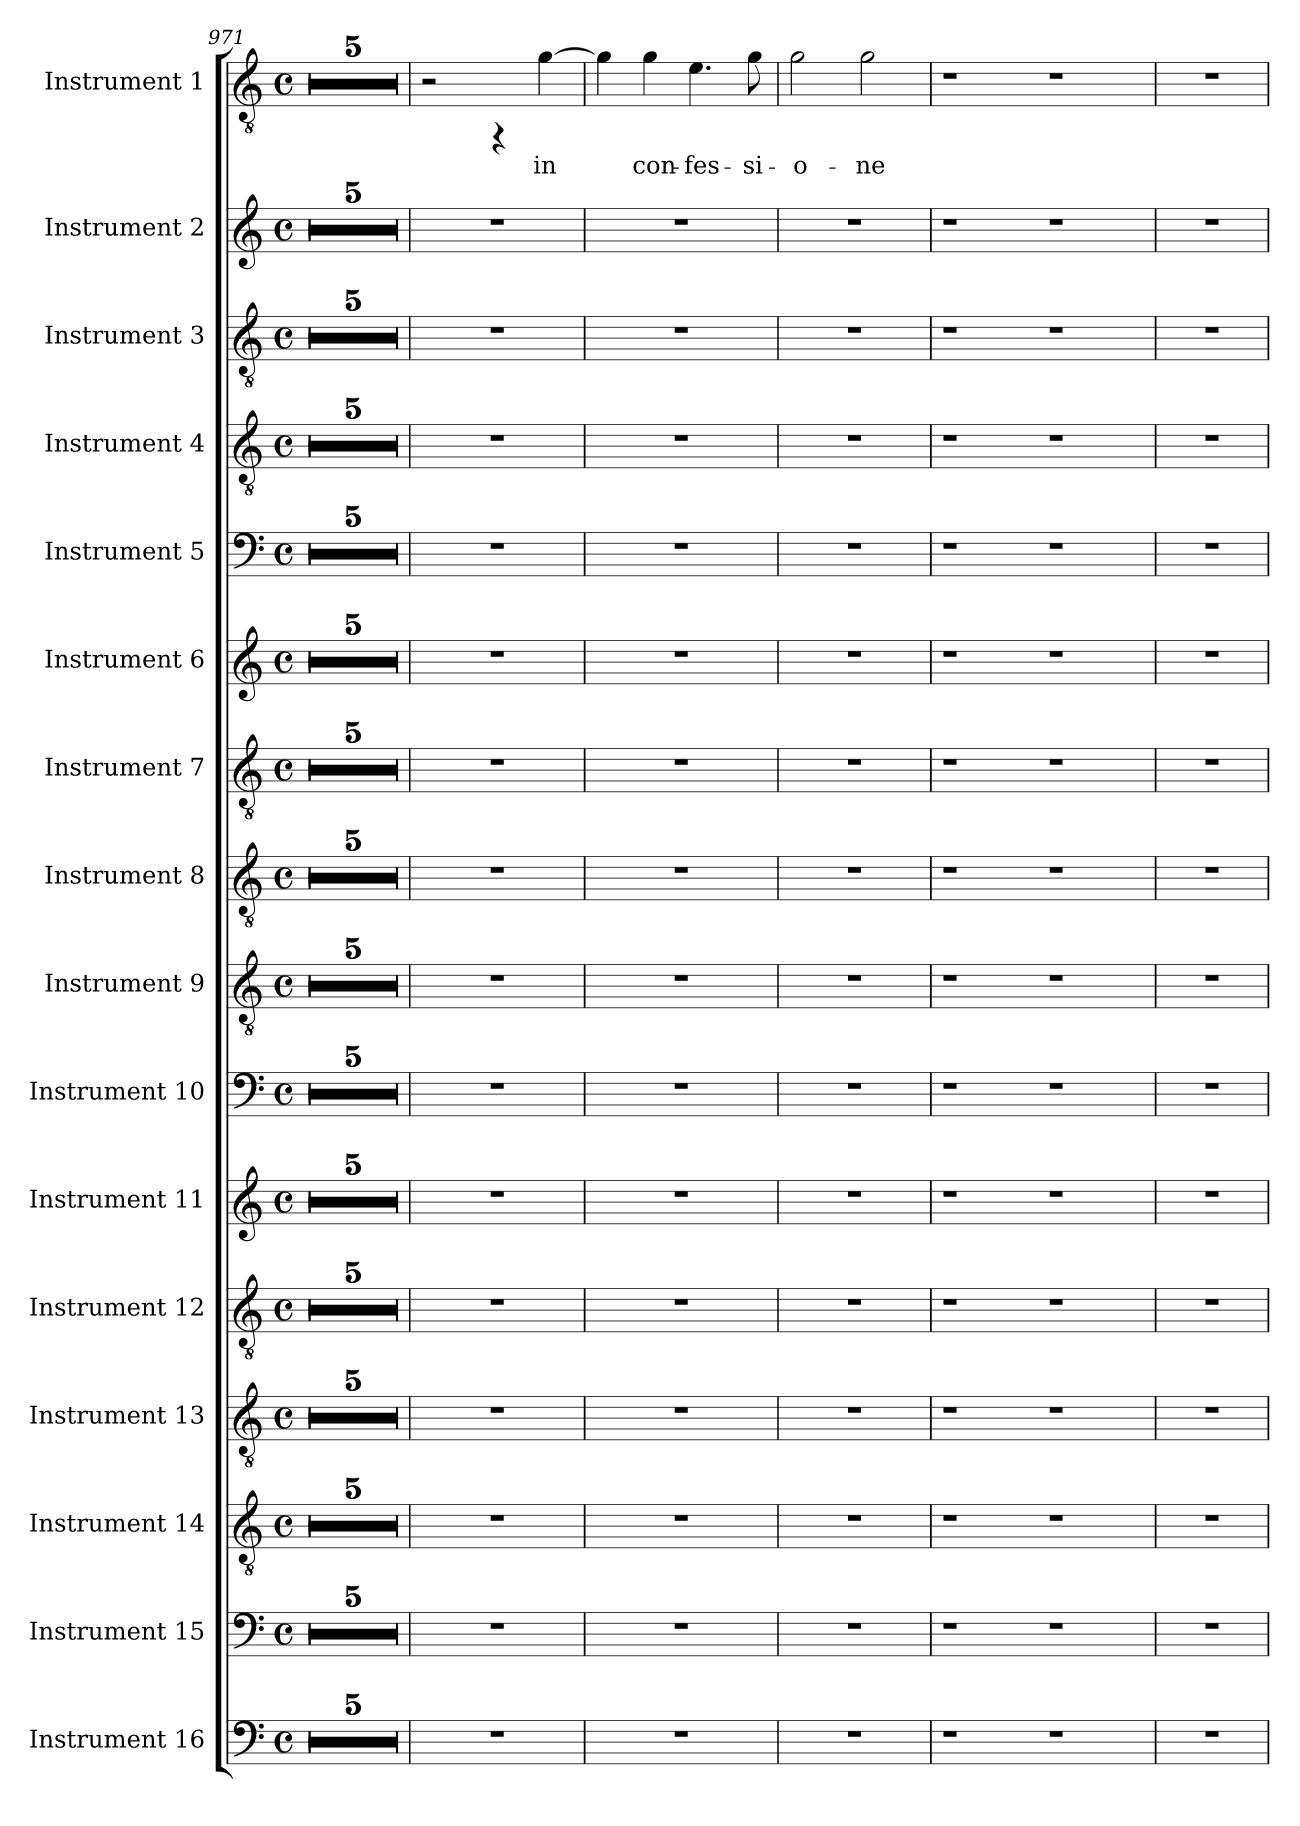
**kern	**kern	**kern	**kern	**kern	**kern	**kern	**kern	**kern	**kern	**kern	**kern	**kern	**kern	**kern	**kern	**text
*part16	*part15	*part14	*part13	*part12	*part11	*part10	*part9	*part8	*part7	*part6	*part5	*part4	*part3	*part2	*part1	*part1
*staff16	*staff15	*staff14	*staff13	*staff12	*staff11	*staff10	*staff9	*staff8	*staff7	*staff6	*staff5	*staff4	*staff3	*staff2	*staff1	*staff1
*I"Instrument 16	*I"Instrument 15	*I"Instrument 14	*I"Instrument 13	*I"Instrument 12	*I"Instrument 11	*I"Instrument 10	*I"Instrument 9	*I"Instrument 8	*I"Instrument 7	*I"Instrument 6	*I"Instrument 5	*I"Instrument 4	*I"Instrument 3	*I"Instrument 2	*I"Instrument 1	*
*clefF4	*clefF4	*clefGv2	*clefGv2	*clefGv2	*clefG2	*clefF4	*clefGv2	*clefGv2	*clefGv2	*clefG2	*clefF4	*clefGv2	*clefGv2	*clefG2	*clefGv2	*
*k[]	*k[]	*k[]	*k[]	*k[]	*k[]	*k[]	*k[]	*k[]	*k[]	*k[]	*k[]	*k[]	*k[]	*k[]	*k[]	*
*C:	*C:	*C:	*C:	*C:	*C:	*C:	*C:	*C:	*C:	*C:	*C:	*C:	*C:	*C:	*C:	*
*M4/4	*M4/4	*M4/4	*M4/4	*M4/4	*M4/4	*M4/4	*M4/4	*M4/4	*M4/4	*M4/4	*M4/4	*M4/4	*M4/4	*M4/4	*M4/4	*
*met(c)	*met(c)	*met(c)	*met(c)	*met(c)	*met(c)	*met(c)	*met(c)	*met(c)	*met(c)	*met(c)	*met(c)	*met(c)	*met(c)	*met(c)	*met(c)	*
=971	=971	=971	=971	=971	=971	=971	=971	=971	=971	=971	=971	=971	=971	=971	=971	=971
1r	1r	1r	1r	1r	1r	1r	1r	1r	1r	1r	1r	1r	1r	1r	1r	.
=972	=972	=972	=972	=972	=972	=972	=972	=972	=972	=972	=972	=972	=972	=972	=972	=972
1r	1r	1r	1r	1r	1r	1r	1r	1r	1r	1r	1r	1r	1r	1r	1r	.
=973	=973	=973	=973	=973	=973	=973	=973	=973	=973	=973	=973	=973	=973	=973	=973	=973
1r	1r	1r	1r	1r	1r	1r	1r	1r	1r	1r	1r	1r	1r	1r	1r	.
=974	=974	=974	=974	=974	=974	=974	=974	=974	=974	=974	=974	=974	=974	=974	=974	=974
1r	1r	1r	1r	1r	1r	1r	1r	1r	1r	1r	1r	1r	1r	1r	1r	.
=975	=975	=975	=975	=975	=975	=975	=975	=975	=975	=975	=975	=975	=975	=975	=975	=975
1r	1r	1r	1r	1r	1r	1r	1r	1r	1r	1r	1r	1r	1r	1r	1r	.
=976	=976	=976	=976	=976	=976	=976	=976	=976	=976	=976	=976	=976	=976	=976	=976	=976
1r	1r	1r	1r	1r	1r	1r	1r	1r	1r	1r	1r	1r	1r	1r	2r	.
.	.	.	.	.	.	.	.	.	.	.	.	.	.	.	4rFF	.
!	!	!	!	!	!	!	!	!	!	!	!	!	!	!	!	!LO:LY:b:cj
.	.	.	.	.	.	.	.	.	.	.	.	.	.	.	[>4g\	in
=977	=977	=977	=977	=977	=977	=977	=977	=977	=977	=977	=977	=977	=977	=977	=977	=977
!	!	!	!	!	!	!	!	!	!	!	!	!	!	!	!	!LO:LY:b:cj
1r	1r	1r	1r	1r	1r	1r	1r	1r	1r	1r	1r	1r	1r	1r	4g\]	.
!	!	!	!	!	!	!	!	!	!	!	!	!	!	!	!	!LO:LY:b:cj
.	.	.	.	.	.	.	.	.	.	.	.	.	.	.	4g\	con-
!	!	!	!	!	!	!	!	!	!	!	!	!	!	!	!	!LO:LY:b:cj
.	.	.	.	.	.	.	.	.	.	.	.	.	.	.	4.e\	-fes-
!	!	!	!	!	!	!	!	!	!	!	!	!	!	!	!	!LO:LY:b:cj
.	.	.	.	.	.	.	.	.	.	.	.	.	.	.	8g\	-si-
=978	=978	=978	=978	=978	=978	=978	=978	=978	=978	=978	=978	=978	=978	=978	=978	=978
!	!	!	!	!	!	!	!	!	!	!	!	!	!	!	!	!LO:LY:b:cj
1r	1r	1r	1r	1r	1r	1r	1r	1r	1r	1r	1r	1r	1r	1r	2g\	-o-
!	!	!	!	!	!	!	!	!	!	!	!	!	!	!	!	!LO:LY:b:cj
.	.	.	.	.	.	.	.	.	.	.	.	.	.	.	2g\	-ne
=979	=979	=979	=979	=979	=979	=979	=979	=979	=979	=979	=979	=979	=979	=979	=979	=979
1r	1r	1r	1r	1r	1r	1r	1r	1r	1r	1r	1r	1r	1r	1r	1r	.
1r	1r	1r	1r	1r	1r	1r	1r	1r	1r	1r	1r	1r	1r	1r	1r	.
=980	=980	=980	=980	=980	=980	=980	=980	=980	=980	=980	=980	=980	=980	=980	=980	=980
1r	1r	1r	1r	1r	1r	1r	1r	1r	1r	1r	1r	1r	1r	1r	1r	.
=	=	=	=	=	=	=	=	=	=	=	=	=	=	=	=	=
*-	*-	*-	*-	*-	*-	*-	*-	*-	*-	*-	*-	*-	*-	*-	*-	*-
